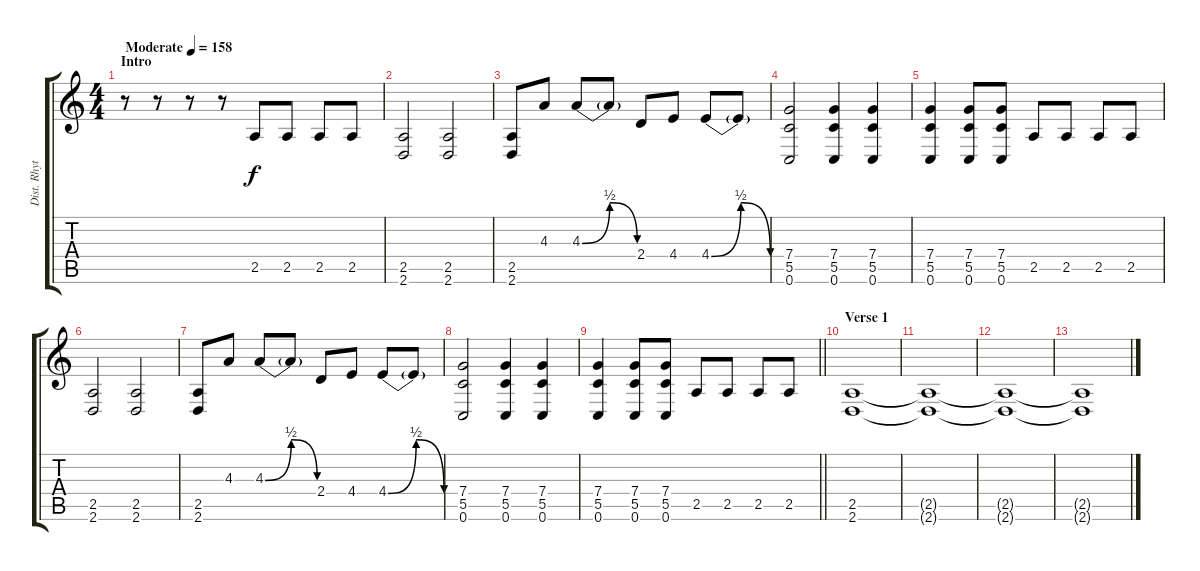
\track ("Dist. Rhytm Guitar [R]" "Dist. Rhyt") {instrument distortionguitar}
\staff {score tabs}
\tuning (D4 A3 F3 C3 G2 C2) {hide}
\ts (4 4)
\section ("" "Intro")
\tempo (158 "Moderate")
\clef g2
\ks c
r.8{dy f instrument distortionguitar} r.8 r.8 r.8 2.5.8 2.5.8 2.5.8 2.5.8 |
(2.5 2.6).2 (2.5 2.6).2 |
(2.5 2.6).8 4.3.8 4.3{be (bendrelease 0 0 30 2 30 2 60 0)}.8 4.3{t}.8 2.4.8 4.4.8 4.4{be (bendrelease 0 0 30 2 30 2 60 0)}.8 4.4{t}.8 |
(7.4 5.5 0.6).2 (7.4 5.5 0.6).4 (7.4 5.5 0.6).4 |
(7.4 5.5 0.6).4 (7.4 5.5 0.6).8 (7.4 5.5 0.6).8 2.5.8 2.5.8 2.5.8 2.5.8 |
(2.5 2.6).2 (2.5 2.6).2 |
(2.5 2.6).8 4.3.8 4.3{be (bendrelease 0 0 30 2 30 2 60 0)}.8 4.3{t}.8 2.4.8 4.4.8 4.4{be (bendrelease 0 0 30 2 30 2 60 0)}.8 4.4{t}.8 |
(7.4 5.5 0.6).2 (7.4 5.5 0.6).4 (7.4 5.5 0.6).4 |
\barLineRight lightlight
(7.4 5.5 0.6).4 (7.4 5.5 0.6).8 (7.4 5.5 0.6).8 2.5.8 2.5.8 2.5.8 2.5.8 |
\section ("" "Verse 1")
(2.5 2.6).1{volume 0} |
(2.5{t} 2.6{t}).1 |
(2.5{t} 2.6{t}).1 |
(2.5{t} 2.6{t}).1
